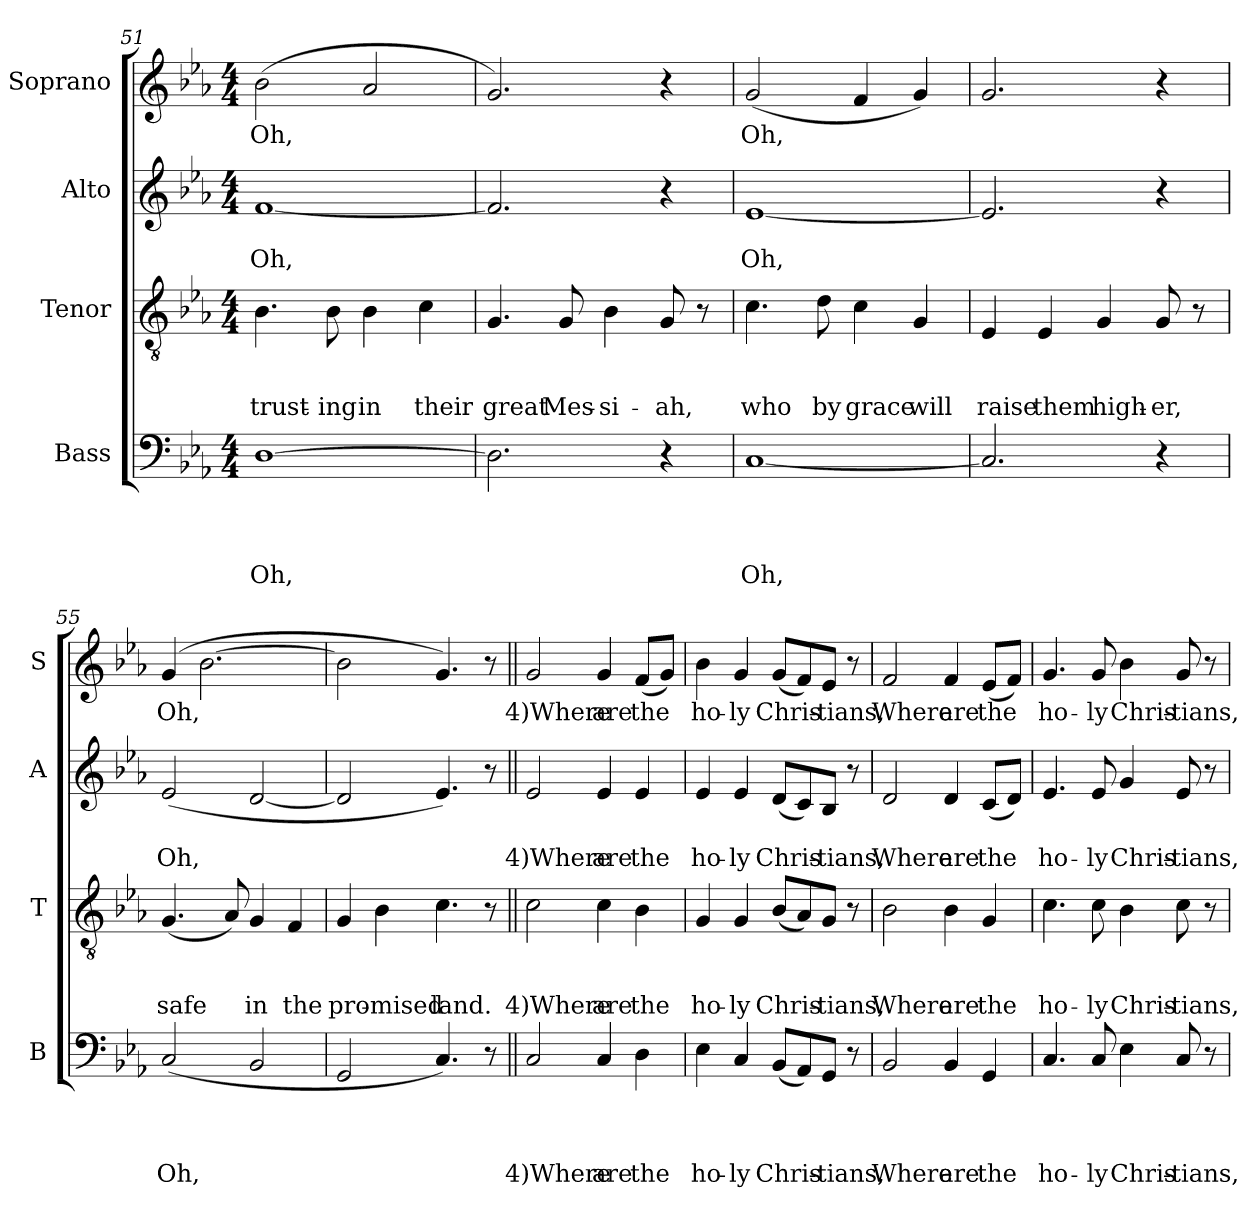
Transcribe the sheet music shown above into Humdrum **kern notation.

**kern	**text	**text	**text	**text	**kern	**text	**text	**text	**kern	**text	**text	**kern	**text
*part4	*part4	*part4	*part4	*part4	*part3	*part3	*part3	*part3	*part2	*part2	*part2	*part1	*part1
*staff4	*staff4	*staff4	*staff4	*staff4	*staff3	*staff3	*staff3	*staff3	*staff2	*staff2	*staff2	*staff1	*staff1
*I"Bass	*	*	*	*	*I"Tenor	*	*	*	*I"Alto	*	*	*I"Soprano	*
*I'B	*	*	*	*	*I'T	*	*	*	*I'A	*	*	*I'S	*
*clefF4	*	*	*	*	*clefGv2	*	*	*	*clefG2	*	*	*clefG2	*
*k[b-e-a-]	*	*	*	*	*k[b-e-a-]	*	*	*	*k[b-e-a-]	*	*	*k[b-e-a-]	*
*E-:	*	*	*	*	*E-:	*	*	*	*E-:	*	*	*E-:	*
*M4/4	*	*	*	*	*M4/4	*	*	*	*M4/4	*	*	*M4/4	*
=51	=51	=51	=51	=51	=51	=51	=51	=51	=51	=51	=51	=51	=51
!	!	!	!	!LO:LY:b	!	!	!	!LO:LY:b	!	!	!LO:LY:b	!	!LO:LY:b
[>1D	.	.	.	Oh,	4.B-\	.	.	trust-	[<1f	.	Oh,	(>2b-\	Oh,
!	!	!	!	!	!	!	!	!LO:LY:b	!	!	!	!	!
.	.	.	.	.	8B-\	.	.	-ing	.	.	.	.	.
!	!	!	!	!	!	!	!	!LO:LY:b	!	!	!	!	!
.	.	.	.	.	4B-\	.	.	in	.	.	.	2a-/	.
!	!	!	!	!	!	!	!	!LO:LY:b	!	!	!	!	!
.	.	.	.	.	4c\	.	.	their	.	.	.	.	.
=52	=52	=52	=52	=52	=52	=52	=52	=52	=52	=52	=52	=52	=52
!	!	!	!	!	!	!	!	!LO:LY:b	!	!	!	!	!
2.D\]	.	.	.	.	4.G/	.	.	great	2.f/]	.	.	2.g/)	.
!	!	!	!	!	!	!	!	!LO:LY:b	!	!	!	!	!
.	.	.	.	.	8G/	.	.	Mes-	.	.	.	.	.
!	!	!	!	!	!	!	!	!LO:LY:b:rj	!	!	!	!	!
.	.	.	.	.	4B-\	.	.	-si-	.	.	.	.	.
!	!	!	!	!	!	!	!	!LO:LY:b	!	!	!	!	!
4r	.	.	.	.	8G/	.	.	-ah,	4r	.	.	4r	.
.	.	.	.	.	8r	.	.	.	.	.	.	.	.
=53	=53	=53	=53	=53	=53	=53	=53	=53	=53	=53	=53	=53	=53
!	!	!	!	!LO:LY:b	!	!	!	!LO:LY:b	!	!	!LO:LY:b	!	!LO:LY:b
[>1C	.	.	.	Oh,	4.c\	.	.	who	[>1e-	.	Oh,	(<2g/	Oh,
!	!	!	!	!	!	!	!	!LO:LY:b	!	!	!	!	!
.	.	.	.	.	8d\	.	.	by	.	.	.	.	.
!	!	!	!	!	!	!	!	!LO:LY:b	!	!	!	!	!
.	.	.	.	.	4c\	.	.	grace	.	.	.	4f/	.
!	!	!	!	!	!	!	!	!LO:LY:b	!	!	!	!	!
.	.	.	.	.	4G/	.	.	will	.	.	.	4g/)	.
!!LO:PB:g=z
=54	=54	=54	=54	=54	=54	=54	=54	=54	=54	=54	=54	=54	=54
!	!	!	!	!	!	!	!	!LO:LY:b	!	!	!	!	!
2.C/]	.	.	.	.	4E-/	.	.	raise	2.e-/]	.	.	2.g/	.
!	!	!	!	!	!	!	!	!LO:LY:b	!	!	!	!	!
.	.	.	.	.	4E-/	.	.	them	.	.	.	.	.
!	!	!	!	!	!	!	!	!LO:LY:b	!	!	!	!	!
.	.	.	.	.	4G/	.	.	high-	.	.	.	.	.
!	!	!	!	!	!	!	!	!LO:LY:b	!	!	!	!	!
4r	.	.	.	.	8G/	.	.	-er,	4r	.	.	4r	.
.	.	.	.	.	8r	.	.	.	.	.	.	.	.
=55	=55	=55	=55	=55	=55	=55	=55	=55	=55	=55	=55	=55	=55
!	!	!	!	!LO:LY:b	!	!	!	!LO:LY:b	!	!	!LO:LY:b	!	!LO:LY:b
(<2C/	.	.	.	Oh,	(<4.G/	.	.	safe	(<2e-/	.	Oh,	(4g/	Oh,
.	.	.	.	.	.	.	.	.	.	.	.	[>2.b-\	.
.	.	.	.	.	8A-/)	.	.	.	.	.	.	.	.
!	!	!	!	!	!	!	!	!LO:LY:b	!	!	!	!	!
2BB-/	.	.	.	.	4G/	.	.	in	[<2d/	.	.	.	.
!	!	!	!	!	!	!	!	!LO:LY:b	!	!	!	!	!
.	.	.	.	.	4F/	.	.	the	.	.	.	.	.
=56	=56	=56	=56	=56	=56	=56	=56	=56	=56	=56	=56	=56	=56
!	!	!	!	!	!	!	!	!LO:LY:b	!	!	!	!	!
2GG/	.	.	.	.	4G/	.	.	pro-	2d/]	.	.	2b-\]	.
!	!	!	!	!	!	!	!	!LO:LY:b	!	!	!	!	!
.	.	.	.	.	4B-\	.	.	-mised	.	.	.	.	.
!	!	!	!	!	!	!	!	!LO:LY:b	!	!	!	!	!
4.C/)	.	.	.	.	4.c\	.	.	land.	4.e-/)	.	.	4.g/)	.
8r	.	.	.	.	8r	.	.	.	8r	.	.	8r	.
=57||	=57||	=57||	=57||	=57||	=57||	=57||	=57||	=57||	=57||	=57||	=57||	=57||	=57||
!	!	!	!	!LO:LY:b	!	!	!	!LO:LY:b	!	!	!LO:LY:b	!	!LO:LY:b
2C/	.	.	.	4)Where	2c\	.	.	4)Where	2e-/	.	4)Where	2g/	4)Where
!	!	!	!	!LO:LY:b	!	!	!	!LO:LY:b	!	!	!LO:LY:b	!	!LO:LY:b
4C/	.	.	.	are	4c\	.	.	are	4e-/	.	are	4g/	are
!	!	!	!	!LO:LY:b	!	!	!	!LO:LY:b	!	!	!LO:LY:b	!	!LO:LY:b
4D\	.	.	.	the	4B-\	.	.	the	4e-/	.	the	(<8f/L	the
.	.	.	.	.	.	.	.	.	.	.	.	8g/J)	.
!!LO:LB:g=z
=58	=58	=58	=58	=58	=58	=58	=58	=58	=58	=58	=58	=58	=58
!	!	!	!	!LO:LY:b	!	!	!	!LO:LY:b	!	!	!LO:LY:b	!	!LO:LY:b
4E-\	.	.	.	ho-	4G/	.	.	ho-	4e-/	.	ho-	4b-\	ho-
!	!	!	!	!LO:LY:b	!	!	!	!LO:LY:b	!	!	!LO:LY:b	!	!LO:LY:b
4C/	.	.	.	-ly	4G/	.	.	-ly	4e-/	.	-ly	4g/	-ly
!	!	!	!	!LO:LY:b	!	!	!	!LO:LY:b	!	!	!LO:LY:b	!	!LO:LY:b
(<8BB-/L	.	.	.	Chris-	(<8B-/L	.	.	Chris-	(<8d/L	.	Chris-	(<8g/L	Chris-
8AA-/)	.	.	.	.	8A-/)	.	.	.	8c/)	.	.	8f/)	.
!	!	!	!	!LO:LY:b	!	!	!	!LO:LY:b	!	!	!LO:LY:b	!	!LO:LY:b
8GG/J	.	.	.	-tians,	8G/J	.	.	-tians,	8B-/J	.	-tians,	8e-/J	-tians,
8r	.	.	.	.	8r	.	.	.	8r	.	.	8r	.
=59	=59	=59	=59	=59	=59	=59	=59	=59	=59	=59	=59	=59	=59
!	!	!	!	!LO:LY:b	!	!	!	!LO:LY:b	!	!	!LO:LY:b	!	!LO:LY:b
2BB-/	.	.	.	Where	2B-\	.	.	Where	2d/	.	Where	2f/	Where
!	!	!	!	!LO:LY:b	!	!	!	!LO:LY:b	!	!	!LO:LY:b	!	!LO:LY:b
4BB-/	.	.	.	are	4B-\	.	.	are	4d/	.	are	4f/	are
!	!	!	!	!LO:LY:b	!	!	!	!LO:LY:b	!	!	!LO:LY:b	!	!LO:LY:b
4GG/	.	.	.	the	4G/	.	.	the	(<8c/L	.	the	(<8e-/L	the
.	.	.	.	.	.	.	.	.	8d/J)	.	.	8f/J)	.
=60	=60	=60	=60	=60	=60	=60	=60	=60	=60	=60	=60	=60	=60
!	!	!	!	!LO:LY:b	!	!	!	!LO:LY:b	!	!	!LO:LY:b	!	!LO:LY:b
4.C/	.	.	.	ho-	4.c\	.	.	ho-	4.e-/	.	ho-	4.g/	ho-
!	!	!	!	!LO:LY:b	!	!	!	!LO:LY:b	!	!	!LO:LY:b	!	!LO:LY:b
8C/	.	.	.	-ly	8c\	.	.	-ly	8e-/	.	-ly	8g/	-ly
!	!	!	!	!LO:LY:b	!	!	!	!LO:LY:b	!	!	!LO:LY:b	!	!LO:LY:b
4E-\	.	.	.	Chris-	4B-\	.	.	Chris-	4g/	.	Chris-	4b-\	Chris-
!	!	!	!	!LO:LY:b:rj	!	!	!	!LO:LY:b:rj	!	!	!LO:LY:b:rj	!	!LO:LY:b:rj
8C/	.	.	.	-tians,	8c\	.	.	-tians,	8e-/	.	-tians,	8g/	-tians,
8r	.	.	.	.	8r	.	.	.	8r	.	.	8r	.
=	=	=	=	=	=	=	=	=	=	=	=	=	=
*-	*-	*-	*-	*-	*-	*-	*-	*-	*-	*-	*-	*-	*-
